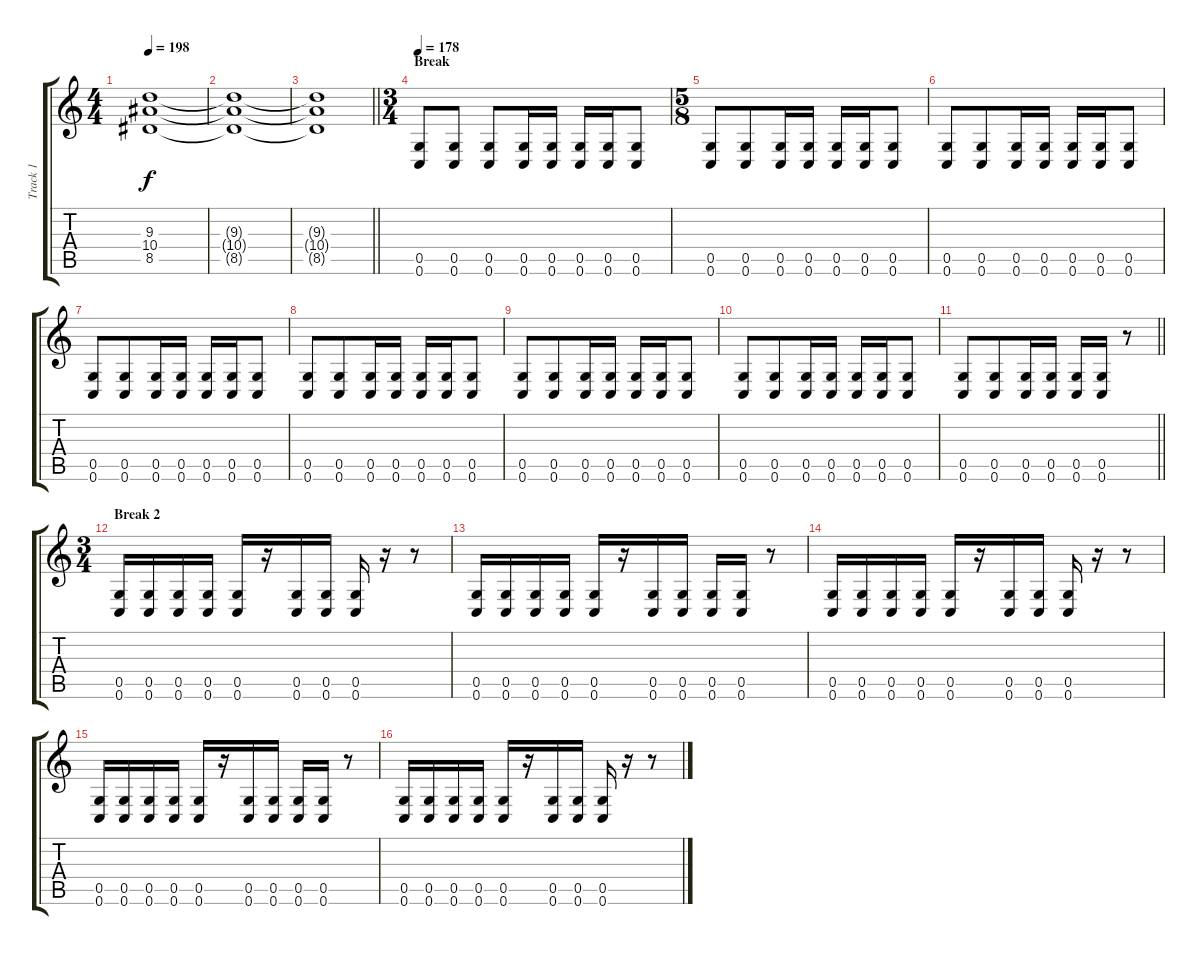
\track ("Track 1" "Track 1") {instrument overdrivenguitar}
\staff {score tabs}
\tuning (D4 A3 F3 C3 G2 C2) {hide}
\ts (4 4)
\tempo 198
\clef g2
\ks c
(9.3{t} 10.4{t} 8.5{t}).1{dy f} |
(9.3{t} 10.4{t} 8.5{t}).1 |
\barLineRight lightlight
(9.3{t} 10.4{t} 8.5{t}).1 |
\ts (3 4)
\section ("" "Break")
\tempo 178
(0.5 0.6).8 (0.5 0.6).8 (0.5 0.6).8 (0.5 0.6).16 (0.5 0.6).16 (0.5 0.6).16 (0.5 0.6).16 (0.5 0.6).8 |
\ts (5 8)
(0.5 0.6).8 (0.5 0.6).8 (0.5 0.6).16 (0.5 0.6).16 (0.5 0.6).16 (0.5 0.6).16 (0.5 0.6).8 |
(0.5 0.6).8 (0.5 0.6).8 (0.5 0.6).16 (0.5 0.6).16 (0.5 0.6).16 (0.5 0.6).16 (0.5 0.6).8 |
(0.5 0.6).8 (0.5 0.6).8 (0.5 0.6).16 (0.5 0.6).16 (0.5 0.6).16 (0.5 0.6).16 (0.5 0.6).8 |
(0.5 0.6).8 (0.5 0.6).8 (0.5 0.6).16 (0.5 0.6).16 (0.5 0.6).16 (0.5 0.6).16 (0.5 0.6).8 |
(0.5 0.6).8 (0.5 0.6).8 (0.5 0.6).16 (0.5 0.6).16 (0.5 0.6).16 (0.5 0.6).16 (0.5 0.6).8 |
(0.5 0.6).8 (0.5 0.6).8 (0.5 0.6).16 (0.5 0.6).16 (0.5 0.6).16 (0.5 0.6).16 (0.5 0.6).8 |
\barLineRight lightlight
(0.5 0.6).8 (0.5 0.6).8 (0.5 0.6).16 (0.5 0.6).16 (0.5 0.6).16 (0.5 0.6).16 r.8 |
\ts (3 4)
\section ("" "Break 2")
(0.5 0.6).16 (0.5 0.6).16 (0.5 0.6).16 (0.5 0.6).16 (0.5 0.6).16 r.16 (0.5 0.6).16 (0.5 0.6).16 (0.5 0.6).16 r.16 r.8 |
(0.5 0.6).16 (0.5 0.6).16 (0.5 0.6).16 (0.5 0.6).16 (0.5 0.6).16 r.16 (0.5 0.6).16 (0.5 0.6).16 (0.5 0.6).16 (0.5 0.6).16 r.8 |
(0.5 0.6).16 (0.5 0.6).16 (0.5 0.6).16 (0.5 0.6).16 (0.5 0.6).16 r.16 (0.5 0.6).16 (0.5 0.6).16 (0.5 0.6).16 r.16 r.8 |
(0.5 0.6).16 (0.5 0.6).16 (0.5 0.6).16 (0.5 0.6).16 (0.5 0.6).16 r.16 (0.5 0.6).16 (0.5 0.6).16 (0.5 0.6).16 (0.5 0.6).16 r.8 |
(0.5 0.6).16 (0.5 0.6).16 (0.5 0.6).16 (0.5 0.6).16 (0.5 0.6).16 r.16 (0.5 0.6).16 (0.5 0.6).16 (0.5 0.6).16 r.16 r.8
